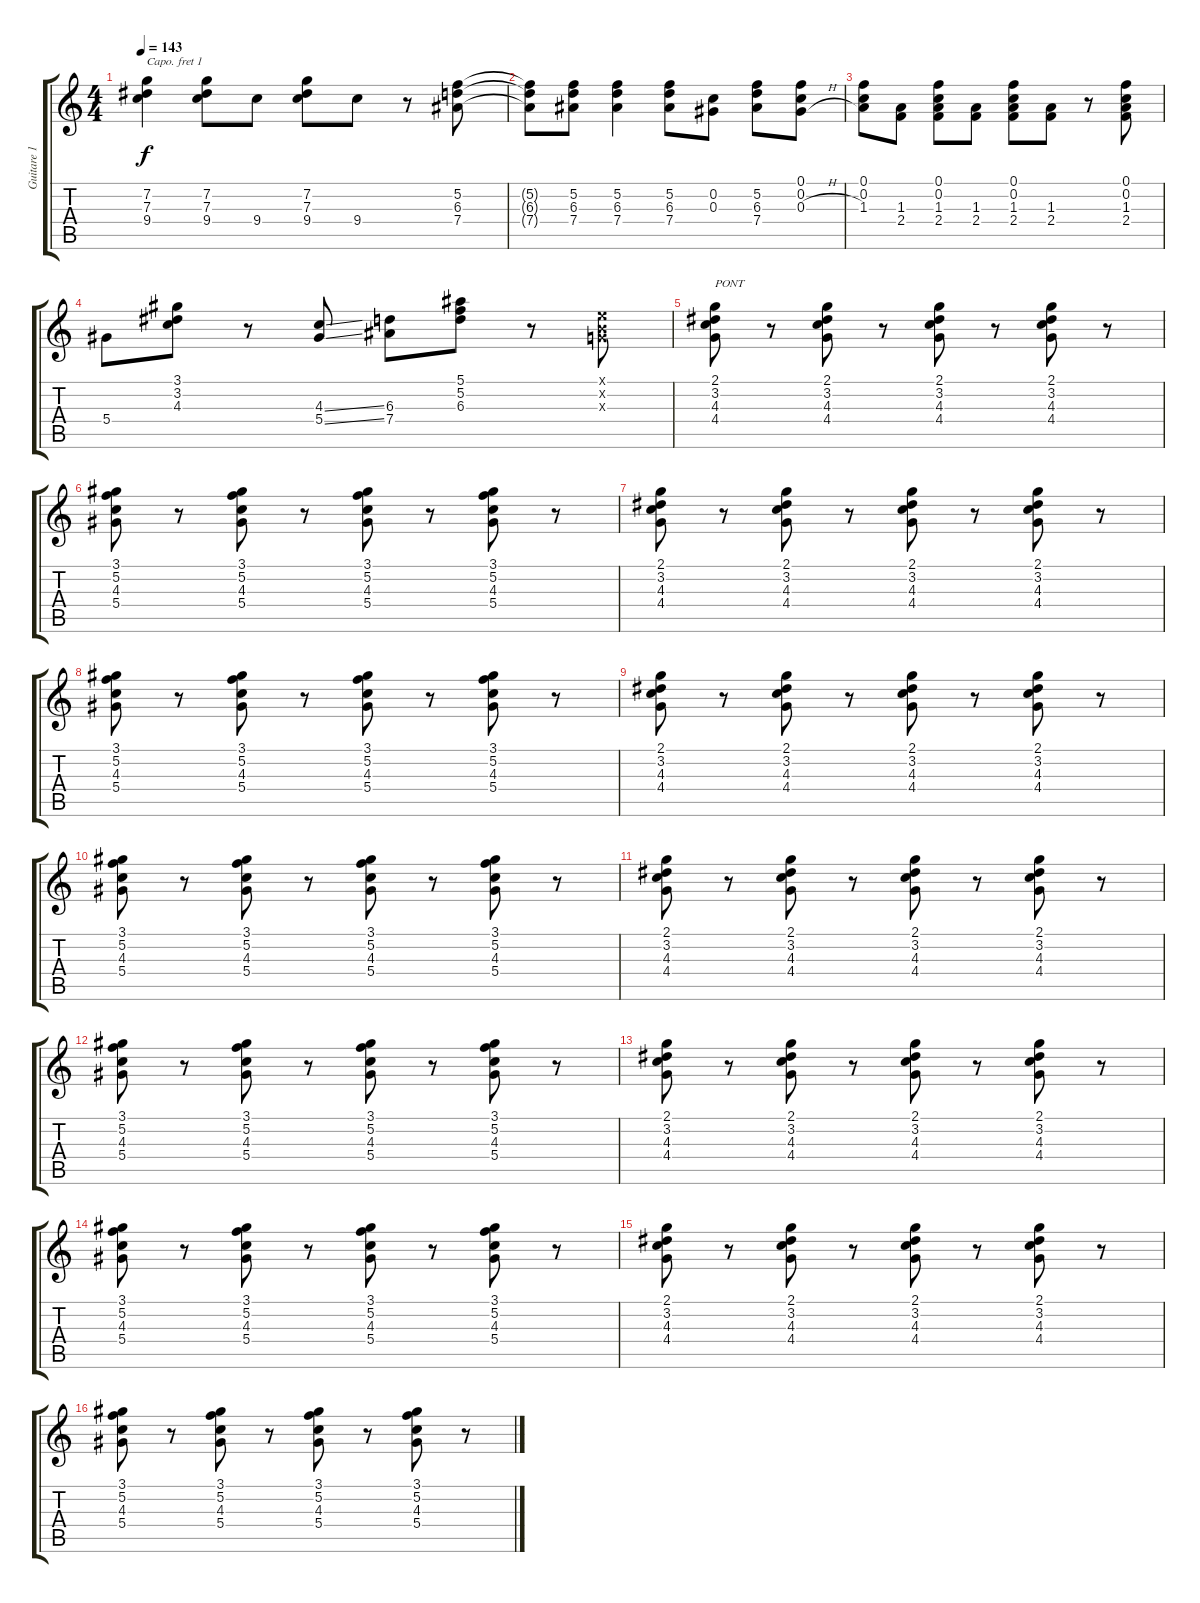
\track ("Guitare 1" "Guitare 1") {instrument electricguitarclean}
\staff {score tabs}
\capo 1
\tuning (E4 B3 G3 D3 A2 E2) {hide}
\ts (4 4)
\tempo 143
\clef g2
\ks c
(7.2 7.3 9.4).4{dy f} (7.2 7.3 9.4).8 9.4.8 (7.2 7.3 9.4).8 9.4.8 r.8 (5.2 6.3 7.4).8 |
(5.2{t} 6.3{t} 7.4{t}).8 (5.2 6.3 7.4).8 (5.2 6.3 7.4).4 (5.2 6.3 7.4).8 (0.2 0.3).8 (5.2 6.3 7.4).8 (0.1 0.2 0.3{h}).8 |
(0.1 0.2 1.3).8 (1.3 2.4).8 (0.1 0.2 1.3 2.4).8 (1.3 2.4).8 (0.1 0.2 1.3 2.4).8 (1.3 2.4).8 r.8 (0.1 0.2 1.3 2.4).8 |
5.4.8 (3.1 3.2 4.3).8 r.8 (4.3{ss} 5.4{ss}).8 (6.3 7.4).8 (5.1 5.2 6.3).8 r.8 (-1.1{x} -1.2{x} -1.3{x}).8 |
(2.1 3.2 4.3 4.4).8{txt "PONT"} r.8 (2.1 3.2 4.3 4.4).8 r.8 (2.1 3.2 4.3 4.4).8 r.8 (2.1 3.2 4.3 4.4).8 r.8 |
(3.1 5.2 4.3 5.4).8 r.8 (3.1 5.2 4.3 5.4).8 r.8 (3.1 5.2 4.3 5.4).8 r.8 (3.1 5.2 4.3 5.4).8 r.8 |
(2.1 3.2 4.3 4.4).8 r.8 (2.1 3.2 4.3 4.4).8 r.8 (2.1 3.2 4.3 4.4).8 r.8 (2.1 3.2 4.3 4.4).8 r.8 |
(3.1 5.2 4.3 5.4).8 r.8 (3.1 5.2 4.3 5.4).8 r.8 (3.1 5.2 4.3 5.4).8 r.8 (3.1 5.2 4.3 5.4).8 r.8 |
(2.1 3.2 4.3 4.4).8 r.8 (2.1 3.2 4.3 4.4).8 r.8 (2.1 3.2 4.3 4.4).8 r.8 (2.1 3.2 4.3 4.4).8 r.8 |
(3.1 5.2 4.3 5.4).8 r.8 (3.1 5.2 4.3 5.4).8 r.8 (3.1 5.2 4.3 5.4).8 r.8 (3.1 5.2 4.3 5.4).8 r.8 |
(2.1 3.2 4.3 4.4).8 r.8 (2.1 3.2 4.3 4.4).8 r.8 (2.1 3.2 4.3 4.4).8 r.8 (2.1 3.2 4.3 4.4).8 r.8 |
(3.1 5.2 4.3 5.4).8 r.8 (3.1 5.2 4.3 5.4).8 r.8 (3.1 5.2 4.3 5.4).8 r.8 (3.1 5.2 4.3 5.4).8 r.8 |
(2.1 3.2 4.3 4.4).8 r.8 (2.1 3.2 4.3 4.4).8 r.8 (2.1 3.2 4.3 4.4).8 r.8 (2.1 3.2 4.3 4.4).8 r.8 |
(3.1 5.2 4.3 5.4).8 r.8 (3.1 5.2 4.3 5.4).8 r.8 (3.1 5.2 4.3 5.4).8 r.8 (3.1 5.2 4.3 5.4).8 r.8 |
(2.1 3.2 4.3 4.4).8 r.8 (2.1 3.2 4.3 4.4).8 r.8 (2.1 3.2 4.3 4.4).8 r.8 (2.1 3.2 4.3 4.4).8 r.8 |
(3.1 5.2 4.3 5.4).8 r.8 (3.1 5.2 4.3 5.4).8 r.8 (3.1 5.2 4.3 5.4).8 r.8 (3.1 5.2 4.3 5.4).8 r.8
